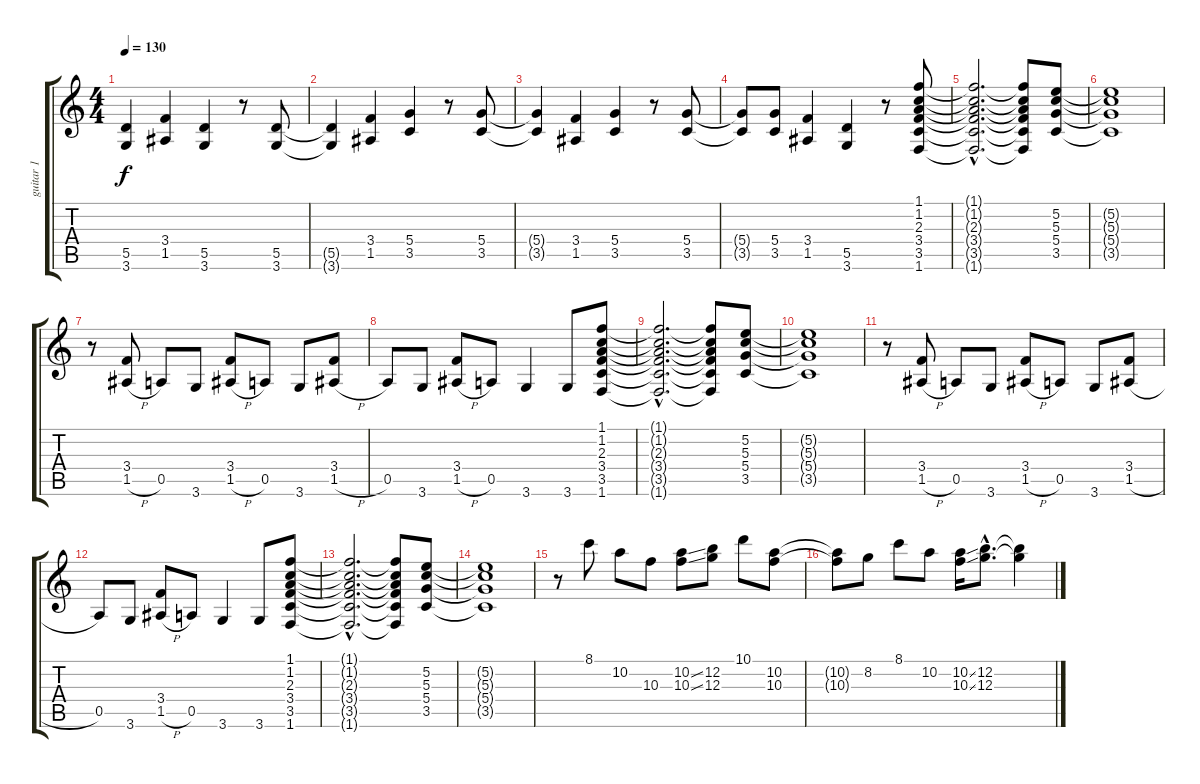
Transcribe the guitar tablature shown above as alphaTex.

\track ("guitar 1" "guitar 1") {instrument distortionguitar}
\staff {score tabs}
\tuning (E4 B3 G3 D3 A2 E2) {hide}
\ts (4 4)
\tempo 130
\clef g2
\ks c
(5.5{t} 3.6{t}).4{dy f} (3.4 1.5).4 (5.5 3.6).4 r.8 (5.5 3.6).8 |
(5.5{t} 3.6{t}).4 (3.4 1.5).4 (5.4 3.5).4 r.8 (5.4 3.5).8 |
(5.4{t} 3.5{t}).4 (3.4 1.5).4 (5.4 3.5).4 r.8 (5.4 3.5).8 |
(5.4{t} 3.5{t}).8 (5.4 3.5).8 (3.4 1.5).4 (5.5 3.6).4 r.8 (1.1 1.2 2.3 3.4 3.5 1.6).8 |
(1.1{hac t} 1.2{hac t} 2.3{hac t} 3.4{hac t} 3.5{hac t} 1.6{hac t}).2{d} (1.1{t} 1.2{t} 2.3{t} 3.4{t} 3.5{t} 1.6{t}).8 (5.2 5.3 5.4 3.5).8 |
(5.2{t} 5.3{t} 5.4{t} 3.5{t}).1 |
r.8 (3.4 1.5{h}).8 0.5.8 3.6.8 (3.4 1.5{h}).8 0.5.8 3.6.8 (3.4 1.5{h}).8 |
0.5.8 3.6.8 (3.4 1.5{h}).8 0.5.8 3.6.4 3.6.8 (1.1 1.2 2.3 3.4 3.5 1.6).8 |
(1.1{hac t} 1.2{hac t} 2.3{hac t} 3.4{hac t} 3.5{hac t} 1.6{hac t}).2{d} (1.1{t} 1.2{t} 2.3{t} 3.4{t} 3.5{t} 1.6{t}).8 (5.2 5.3 5.4 3.5).8 |
(5.2{t} 5.3{t} 5.4{t} 3.5{t}).1 |
r.8 (3.4 1.5{h}).8 0.5.8 3.6.8 (3.4 1.5{h}).8 0.5.8 3.6.8 (3.4 1.5{h}).8 |
0.5.8 3.6.8 (3.4 1.5{h}).8 0.5.8 3.6.4 3.6.8 (1.1 1.2 2.3 3.4 3.5 1.6).8 |
(1.1{hac t} 1.2{hac t} 2.3{hac t} 3.4{hac t} 3.5{hac t} 1.6{hac t}).2{d} (1.1{t} 1.2{t} 2.3{t} 3.4{t} 3.5{t} 1.6{t}).8 (5.2 5.3 5.4 3.5).8 |
(5.2{t} 5.3{t} 5.4{t} 3.5{t}).1 |
r.8 8.1.8 10.2.8 10.3.8 (10.2{ss} 10.3{ss}).8 (12.2 12.3).8 10.1.8 (10.2 10.3).8 |
(10.2{t} 10.3{t}).8 8.2.8 8.1.8 10.2.8 (10.2{ss} 10.3{ss}).16 (12.2{hac} 12.3{hac}).8{d} (12.2{t} 12.3{t}).4
